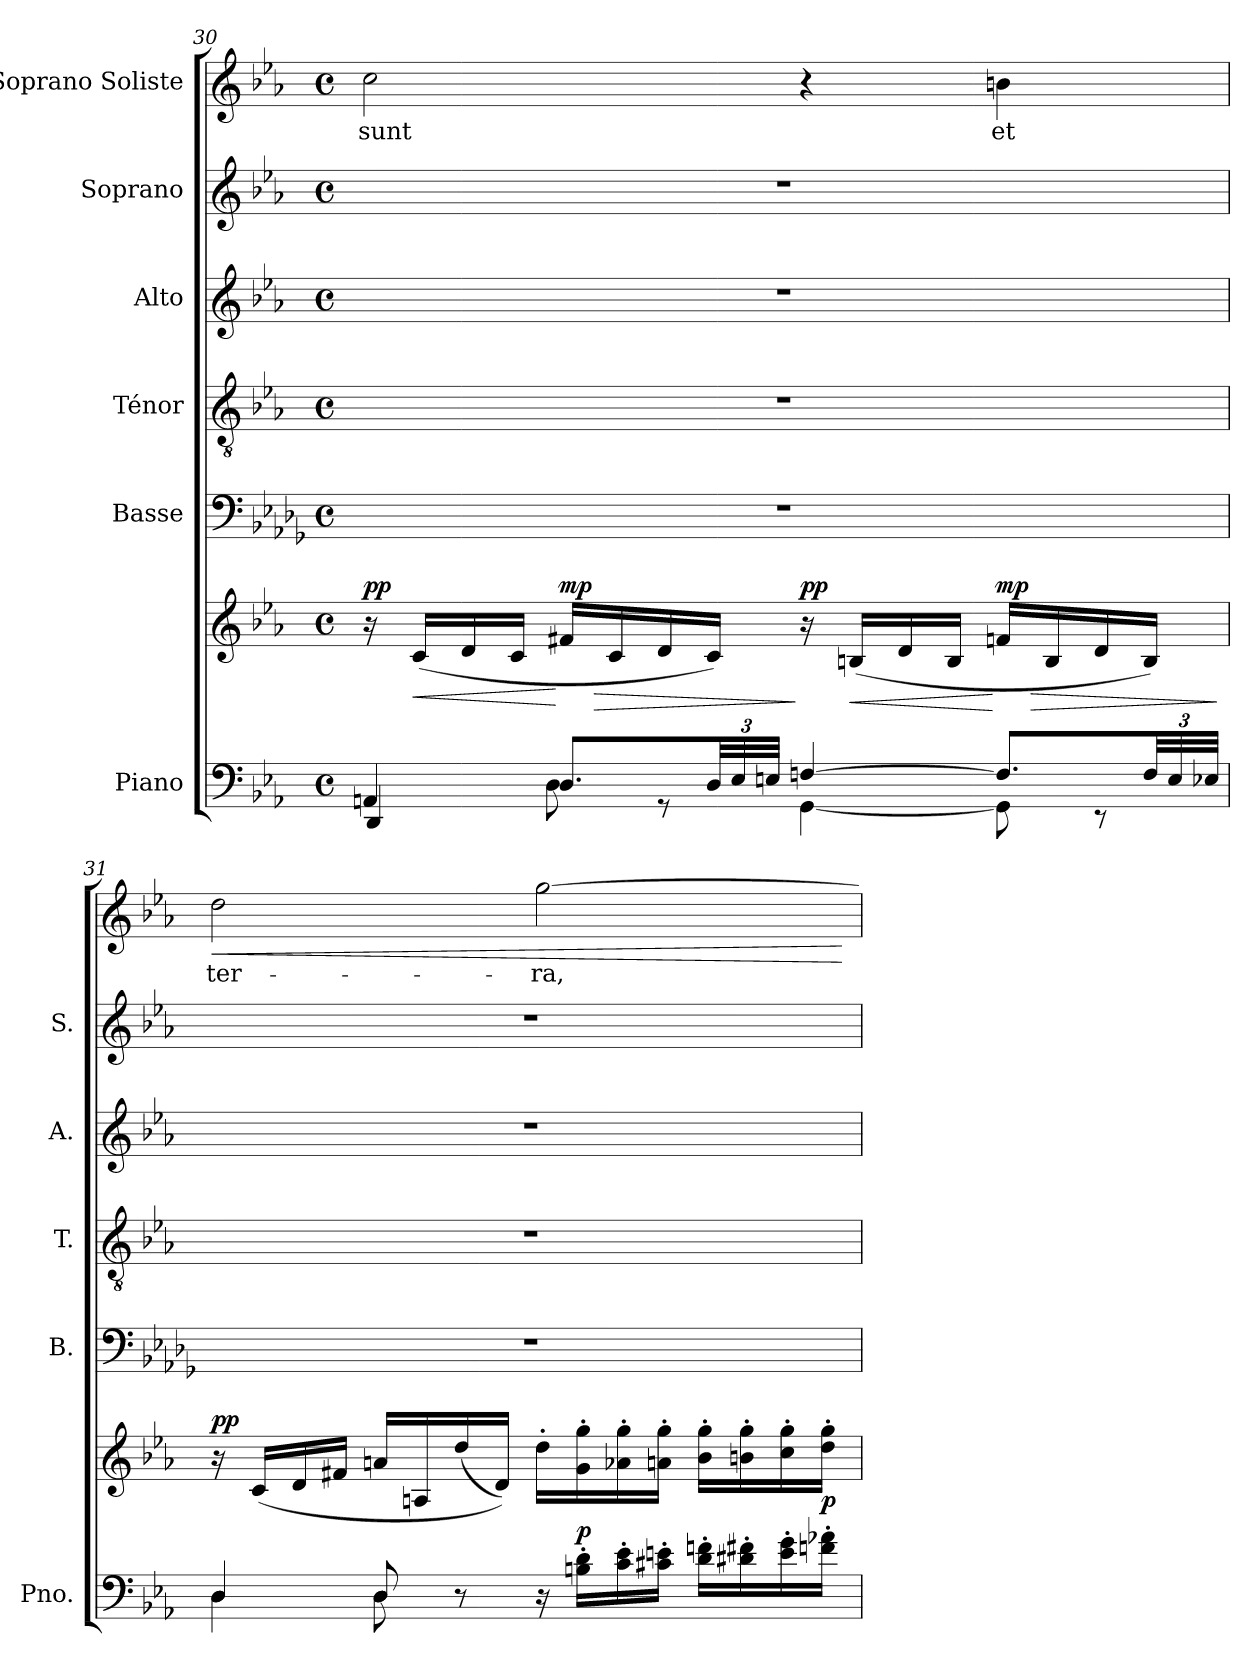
**kern	**kern	**dynam	**kern	**kern	**kern	**kern	**kern	**text	**dynam
*part6	*part6	*part6	*part5	*part4	*part3	*part2	*part1	*part1	*part1
*staff7	*staff6	*staff6/7	*staff5	*staff4	*staff3	*staff2	*staff1	*staff1	*staff1
*I"Piano	*	*	*I"Basse	*I"Ténor	*I"Alto	*I"Soprano	*I"Soprano Soliste	*	*
*I'Pno.	*	*	*I'B.	*I'T.	*I'A.	*I'S.	*	*	*
!!LO:LB:g=z
*clefF4	*clefG2	*	*clefF4	*clefGv2	*clefG2	*clefG2	*clefG2	*	*
*	*	*	*ITrd8c14	*	*	*	*	*	*
*k[b-e-a-]	*k[b-e-a-]	*	*k[b-e-a-d-g-]	*k[b-e-a-]	*k[b-e-a-]	*k[b-e-a-]	*k[b-e-a-]	*	*
*M4/4	*M4/4	*	*M4/4	*M4/4	*M4/4	*M4/4	*M4/4	*	*
*met(c)	*met(c)	*	*met(c)	*met(c)	*met(c)	*met(c)	*met(c)	*	*
=30	=30	=30	=30	=30	=30	=30	=30	=30	=30
*^	*	*	*	*	*	*	*	*	*
!	!	!	!LO:DY:a	!	!	!	!	!	!	!
4AAn/	4DD/	16r	pp	1r	1r	1r	1r	2cc\	sunt	.
!	!	!	!LO:HP:b	!	!	!	!	!	!	!
.	.	(16c/LL	<	.	.	.	.	.	.	.
.	.	16d/	.	.	.	.	.	.	.	.
.	.	16c/JJ	.	.	.	.	.	.	.	.
!	!	!	!LO:HP:n=1:b	!	!	!	!	!	!	!
!	!	!	!LO:DY:n=1:a	!	!	!	!	!	!	!
8.D/L	8D\	16f#X/LL	[ > mp	.	.	.	.	.	.	.
.	.	16c/	.	.	.	.	.	.	.	.
.	8r	16d/	.	.	.	.	.	.	.	.
*Xbrackettup	*	*	*	*	*	*	*	*	*	*
48D/LL	.	16c/JJ)	.	.	.	.	.	.	.	.
48E-/	.	.	.	.	.	.	.	.	.	.
48En/JJJ	.	.	.	.	.	.	.	.	.	.
!	!	!	!LO:DY:n=2:a	!	!	!	!	!	!	!
[4Fn/	[4GG\	16r	] pp	.	.	.	.	4r	.	.
!	!	!	!LO:HP:b	!	!	!	!	!	!	!
.	.	(16Bn/LL	<	.	.	.	.	.	.	.
.	.	16d/	.	.	.	.	.	.	.	.
.	.	16B/JJ	.	.	.	.	.	.	.	.
!	!	!	!LO:HP:n=1:b	!	!	!	!	!	!	!
!	!	!	!LO:DY:n=3:a	!	!	!	!	!	!	!
8.F/L]	8GG\]	16fn/LL	[ > mp	.	.	.	.	4bn\	et	.
.	.	16B/	.	.	.	.	.	.	.	.
.	8r	16d/	.	.	.	.	.	.	.	.
48F/LL	.	16B/JJ)	.	.	.	.	.	.	.	.
48E/	.	.	.	.	.	.	.	.	.	.
48E-X/JJJ	.	.	.	.	.	.	.	.	.	.
*v	*v	*	*	*	*	*	*	*	*	*
.	.	]	.	.	.	.	.	.	.
=31	=31	=31	=31	=31	=31	=31	=31	=31	=31
*^	*	*	*	*	*	*	*	*	*
!	!	!	!LO:DY:a	!	!	!	!	!	!	!LO:HP:b
4D/	4D\	16r	pp	1r	1r	1r	1r	2dd\	ter-	<
.	.	(16c/LL	.	.	.	.	.	.	.	.
.	.	16d/	.	.	.	.	.	.	.	.
.	.	16f#X/JJ	.	.	.	.	.	.	.	.
8D/	8D\	16an/LL	.	.	.	.	.	.	.	.
.	.	16An/	.	.	.	.	.	.	.	.
8r	2ryy	(16dd/	.	.	.	.	.	.	.	.
.	.	16d/JJ))	.	.	.	.	.	.	.	.
16r	.	16dd'\LL	.	.	.	.	.	[2gg\	-ra,	.
!	!	!	!LO:DY:a=2	!	!	!	!	!	!	!
16Bn\' 16d\'LL	.	16g\' 16gg\'	p	.	.	.	.	.	.	.
16c\' 16e-\'	.	16a-X\' 16gg\'	.	.	.	.	.	.	.	.
16c#X\' 16en\'JJ	.	16an\' 16gg\'JJ	.	.	.	.	.	.	.	.
16d\' 16fn\'LL	.	16b-\' 16gg\'LL	.	.	.	.	.	.	.	.
16d#X\' 16f#X\'	.	16bn\' 16gg\'	.	.	.	.	.	.	.	.
16e\' 16g\'	8ryy	16cc\' 16gg\'	.	.	.	.	.	.	.	.
!	!	!	!LO:DY:a=2	!	!	!	!	!	!	!
16fn\' 16a-X\'JJ	.	16dd\' 16gg\'JJ	p	.	.	.	.	.	.	.
*v	*v	*	*	*	*	*	*	*	*	*
.	.	.	.	.	.	.	.	.	[
=	=	=	=	=	=	=	=	=	=
*-	*-	*-	*-	*-	*-	*-	*-	*-	*-
